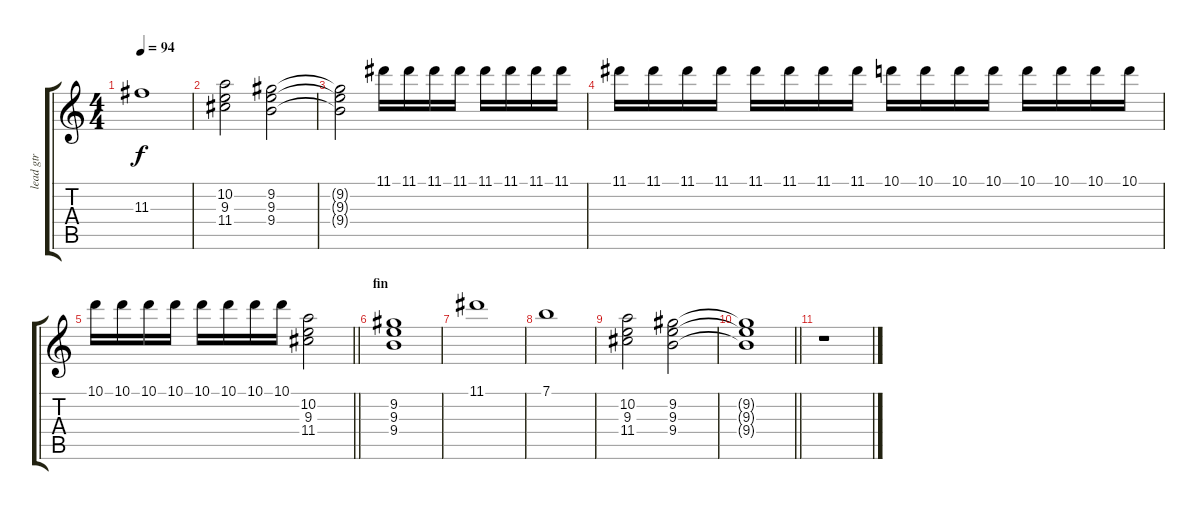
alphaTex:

\track ("lead gtr" "lead gtr") {instrument overdrivenguitar}
\staff {score tabs}
\tuning (E4 B3 G3 D3 A2 E2) {hide}
\ts (4 4)
\tempo 94
\clef g2
\ks c
11.3.1{dy f} |
(10.2 9.3 11.4).2 (9.2 9.3 9.4).2 |
(9.2{t} 9.3{t} 9.4{t}).2 11.1.16 11.1.16 11.1.16 11.1.16 11.1.16 11.1.16 11.1.16 11.1.16 |
11.1.16 11.1.16 11.1.16 11.1.16 11.1.16 11.1.16 11.1.16 11.1.16 10.1.16 10.1.16 10.1.16 10.1.16 10.1.16 10.1.16 10.1.16 10.1.16 |
\barLineRight lightlight
10.1.16 10.1.16 10.1.16 10.1.16 10.1.16 10.1.16 10.1.16 10.1.16 (10.2 9.3 11.4).2 |
\section ("" "fin")
(9.2 9.3 9.4).1 |
11.1.1 |
7.1.1 |
(10.2 9.3 11.4).2 (9.2 9.3 9.4).2 |
\barLineRight lightlight
(9.2{t} 9.3{t} 9.4{t}).1 |
r.1
